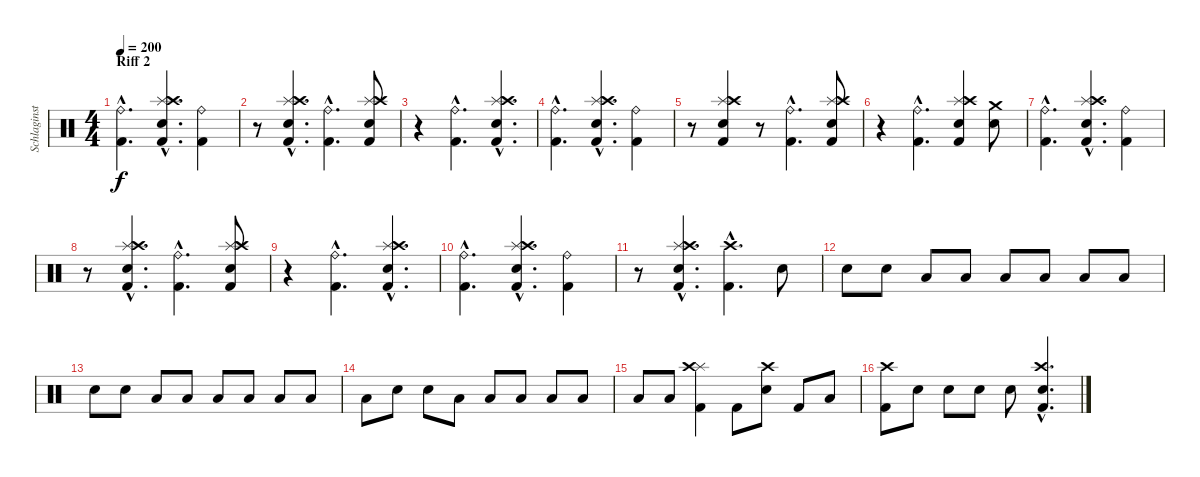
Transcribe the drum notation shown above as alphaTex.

\track ("Schlaginstrumente - Auswahl" "Schlaginst") {instrument percussion}
\staff {score}
\articulation defaults
\ts (4 4)
\section ("" "Riff 2")
\tempo 200
\clef neutral
\ks c
("Ride (bell)"{hac} "Kick (hit) 2"{hac}).4{d dy f} ("Splash (hit)"{hac} "Crash high (hit)"{hac} "Electric Snare (hit)"{hac} "Kick (hit) 2"{hac}).4{d} ("Ride (bell)" "Kick (hit) 2").4 |
r.8 ("Splash (hit)"{hac} "Crash high (hit)"{hac} "Electric Snare (hit)"{hac} "Kick (hit) 2"{hac}).4{d} ("Ride (bell)"{hac} "Kick (hit) 2"{hac}).4{d} ("Splash (hit)" "Crash high (hit)" "Electric Snare (hit)" "Kick (hit) 2").8 |
r.4 ("Ride (bell)"{hac} "Kick (hit) 2"{hac}).4{d} ("Splash (hit)"{hac} "Crash high (hit)"{hac} "Electric Snare (hit)"{hac} "Kick (hit) 2"{hac}).4{d} |
("Ride (bell)"{hac} "Kick (hit) 2"{hac}).4{d} ("Splash (hit)"{hac} "Crash high (hit)"{hac} "Electric Snare (hit)"{hac} "Kick (hit) 2"{hac}).4{d} ("Ride (bell)" "Kick (hit) 2").4 |
r.8 ("Splash (hit)" "Crash high (hit)" "Electric Snare (hit)" "Kick (hit) 2").4 r.8 ("Ride (bell)"{hac} "Kick (hit) 2"{hac}).4{d} ("Splash (hit)" "Crash high (hit)" "Electric Snare (hit)" "Kick (hit) 2").8 |
r.4 ("Ride (bell)"{hac} "Kick (hit) 2"{hac}).4{d} ("Splash (hit)" "Crash high (hit)" "Electric Snare (hit)" "Kick (hit) 2").4 ("Crash medium (hit)" "Electric Snare (hit)").8 |
("Ride (bell)"{hac} "Kick (hit) 2"{hac}).4{d} ("Splash (hit)"{hac} "Crash high (hit)"{hac} "Electric Snare (hit)"{hac} "Kick (hit) 2"{hac}).4{d} ("Ride (bell)" "Kick (hit) 2").4 |
r.8 ("Splash (hit)"{hac} "Crash high (hit)"{hac} "Electric Snare (hit)"{hac} "Kick (hit) 2"{hac}).4{d} ("Ride (bell)"{hac} "Kick (hit) 2"{hac}).4{d} ("Splash (hit)" "Crash high (hit)" "Electric Snare (hit)" "Kick (hit) 2").8 |
r.4 ("Ride (bell)"{hac} "Kick (hit) 2"{hac}).4{d} ("Splash (hit)"{hac} "Crash high (hit)"{hac} "Electric Snare (hit)"{hac} "Kick (hit) 2"{hac}).4{d} |
("Ride (bell)"{hac} "Kick (hit) 2"{hac}).4{d} ("Splash (hit)"{hac} "Crash high (hit)"{hac} "Electric Snare (hit)"{hac} "Kick (hit) 2"{hac}).4{d} ("Ride (bell)" "Kick (hit) 2").4 |
r.8 ("Splash (hit)"{hac} "Crash high (hit)"{hac} "Electric Snare (hit)"{hac} "Kick (hit) 2"{hac}).4{d} ("Crash high (hit)"{hac} "Kick (hit) 2"{hac}).4{d} "Snare (hit) 2".8 |
"Snare (hit) 2".8 "Snare (hit) 2".8 "Low Tom (hit)".8 "Low Tom (hit)".8 "Low Tom (hit)".8 "Low Floor Tom (hit)".8 "Low Floor Tom (hit)".8 "Low Floor Tom (hit)".8 |
"Snare (hit) 2".8 "Snare (hit) 2".8 "Low Tom (hit)".8 "Low Tom (hit)".8 "Low Tom (hit)".8 "Low Floor Tom (hit)".8 "Low Floor Tom (hit)".8 "Low Floor Tom (hit)".8 |
"Low Floor Tom (hit)".8 "Snare (hit) 2".8 "Snare (hit) 2".8 "Low Tom (hit)".8 "Low Tom (hit)".8 "Low Tom (hit)".8 "Low Floor Tom (hit)".8 "Low Floor Tom (hit)".8 |
"Low Floor Tom (hit)".8 "Low Floor Tom (hit)".8 ("Splash (hit)" "Crash high (hit)" "Kick (hit) 2").4 "Kick (hit) 2".8 ("Crash high (hit)" "Electric Snare (hit)").8 "Kick (hit) 2".8 "Low Tom (hit)".8 |
("Crash high (hit)" "Kick (hit) 2").8 "Electric Snare (hit)".8 "Electric Snare (hit)".8 "Electric Snare (hit)".8 "Electric Snare (hit)".8 ("Crash high (hit)"{hac} "Electric Snare (hit)"{hac} "Kick (hit) 2"{hac}).4{d}
